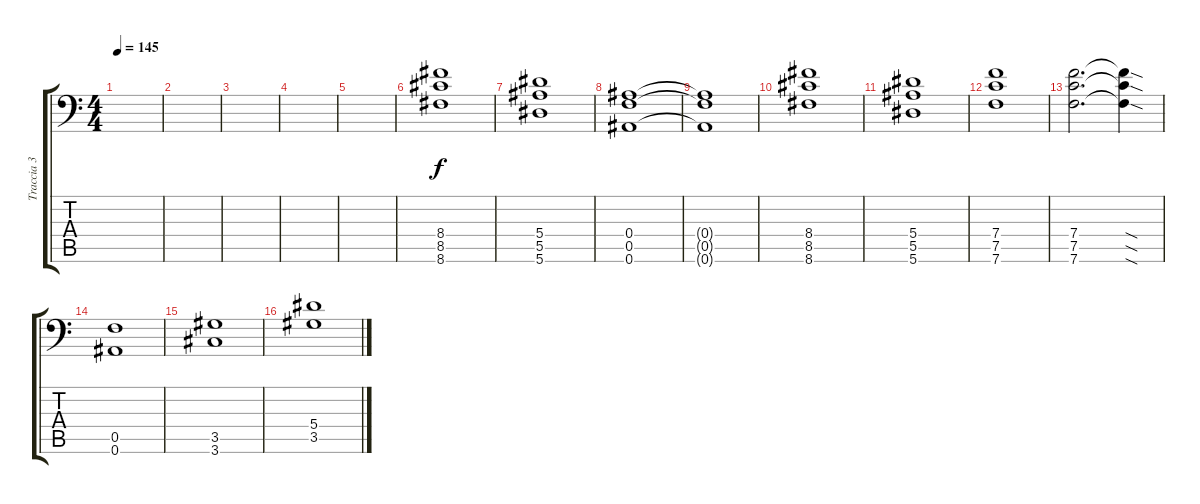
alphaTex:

\track ("Traccia 3" "Traccia 3") {instrument distortionguitar}
\staff {score tabs}
\tuning (C4 G3 Eb3 Bb2 F2 Bb1) {hide}
\ts (4 4)
\tempo 145
\clef f4
\ks c
|
|
|
|
|
(8.4 8.5 8.6).1 |
(5.4 5.5 5.6).1 |
(0.4 0.5 0.6).1 |
(0.4{t} 0.5{t} 0.6{t}).1 |
(8.4 8.5 8.6).1 |
(5.4 5.5 5.6).1 |
(7.4 7.5 7.6).1 |
(7.4 7.5 7.6).2{d} (7.4{sod t} 7.5{sod t} 7.6{sod t}).4 |
(0.5 0.6).1 |
(3.5 3.6).1 |
(5.4 3.5).1
